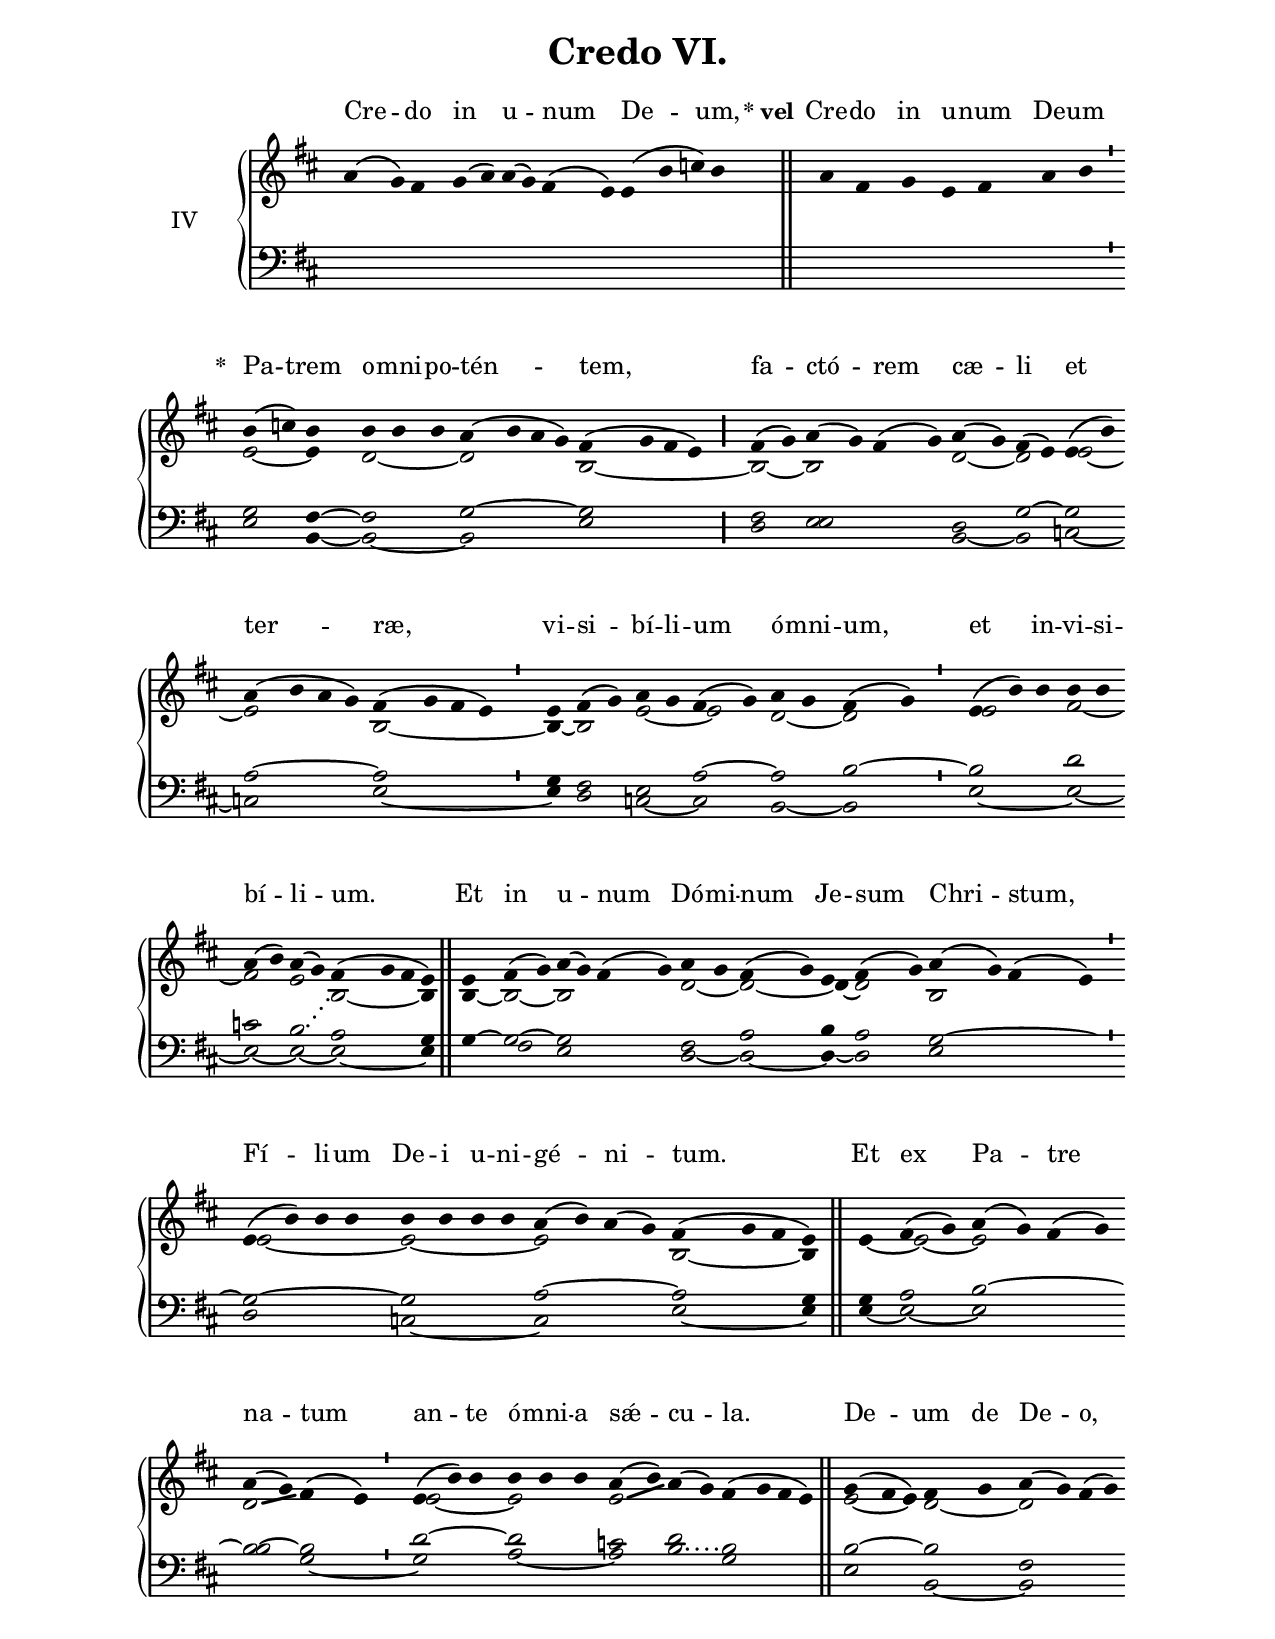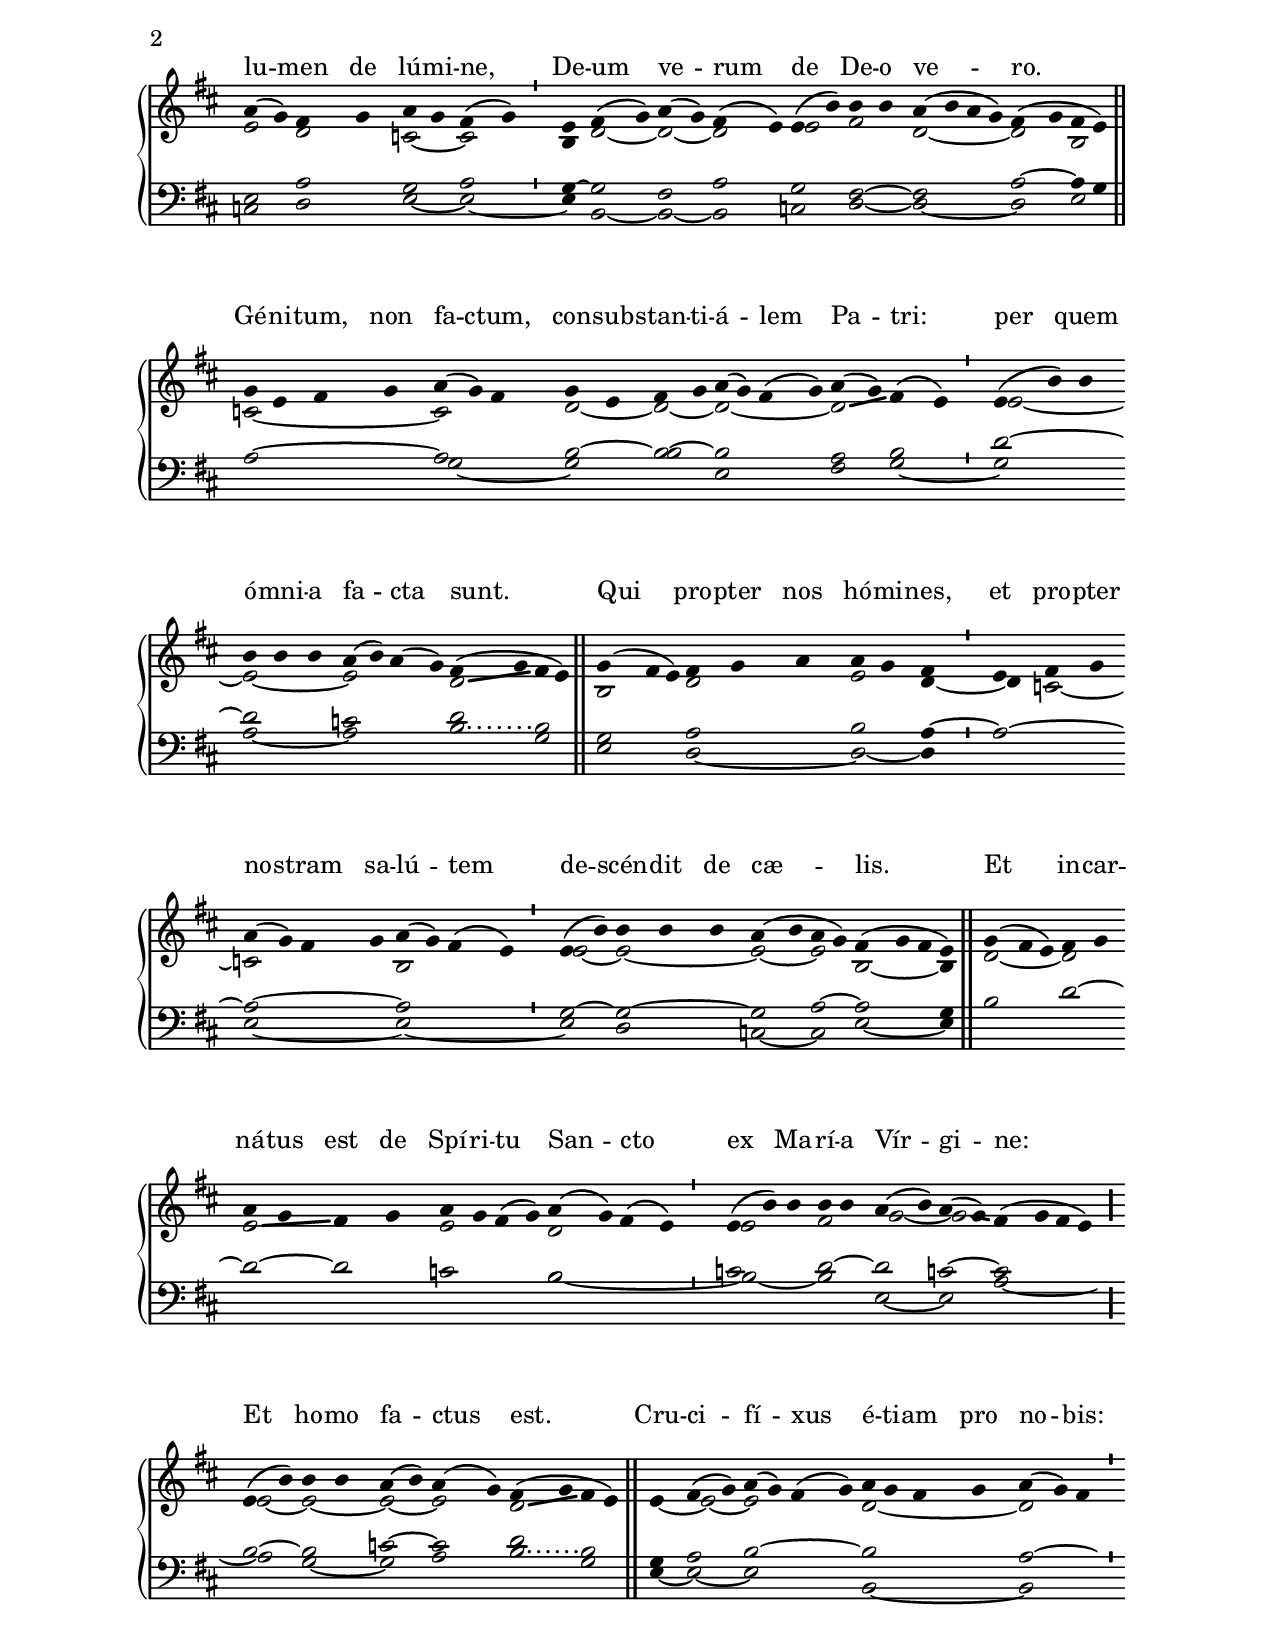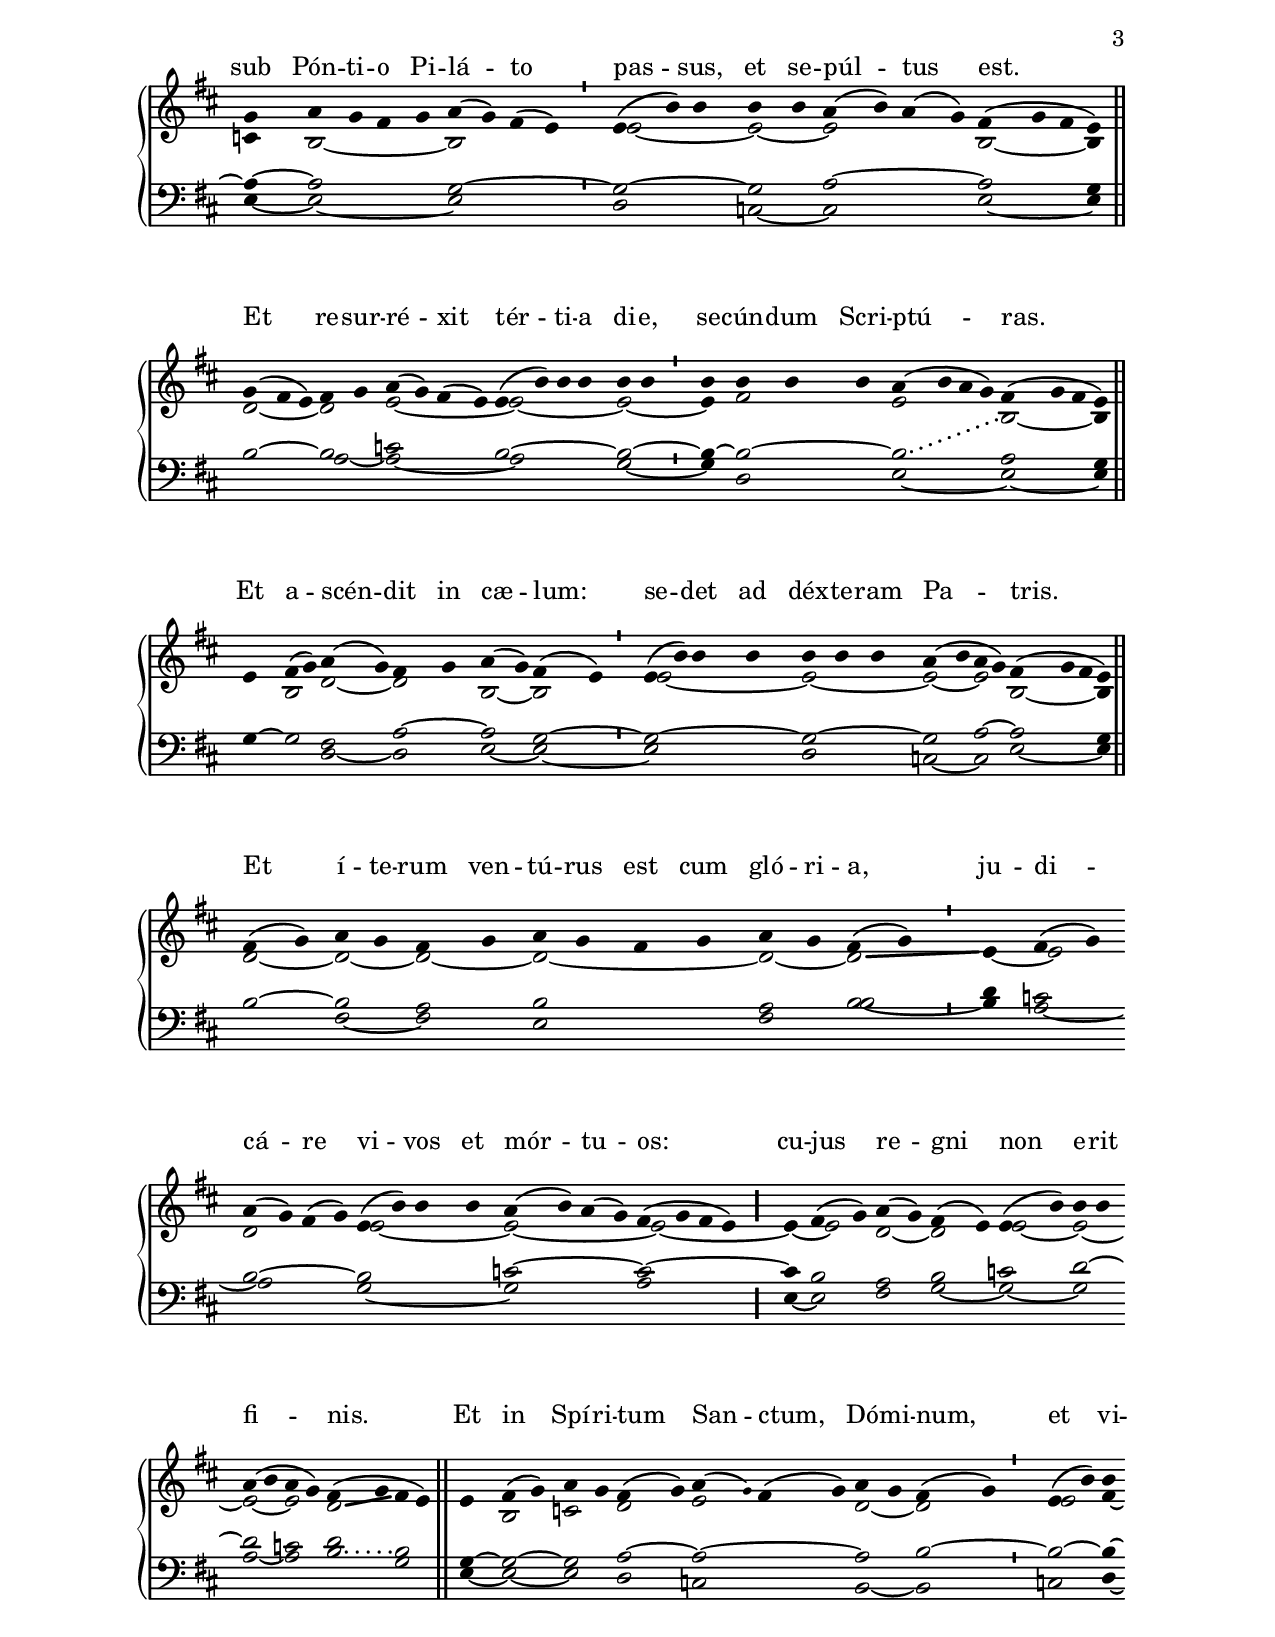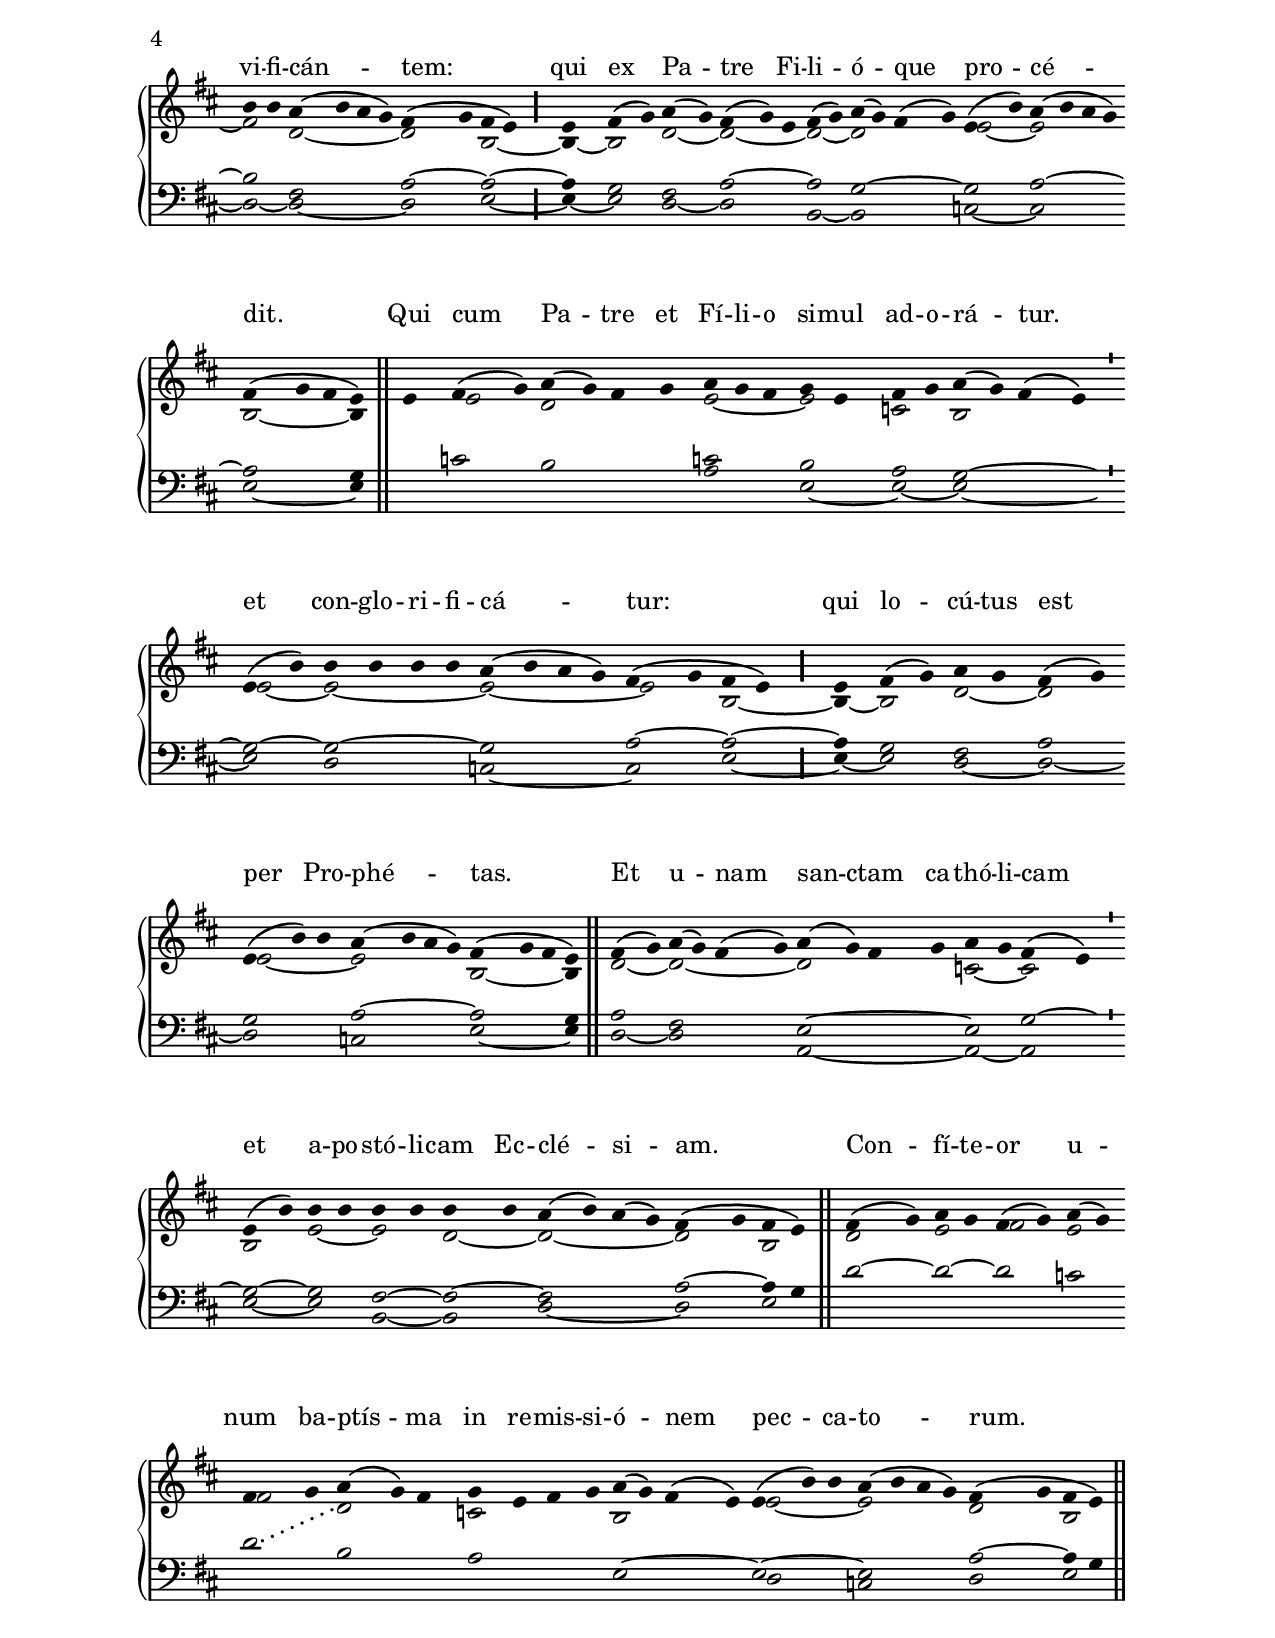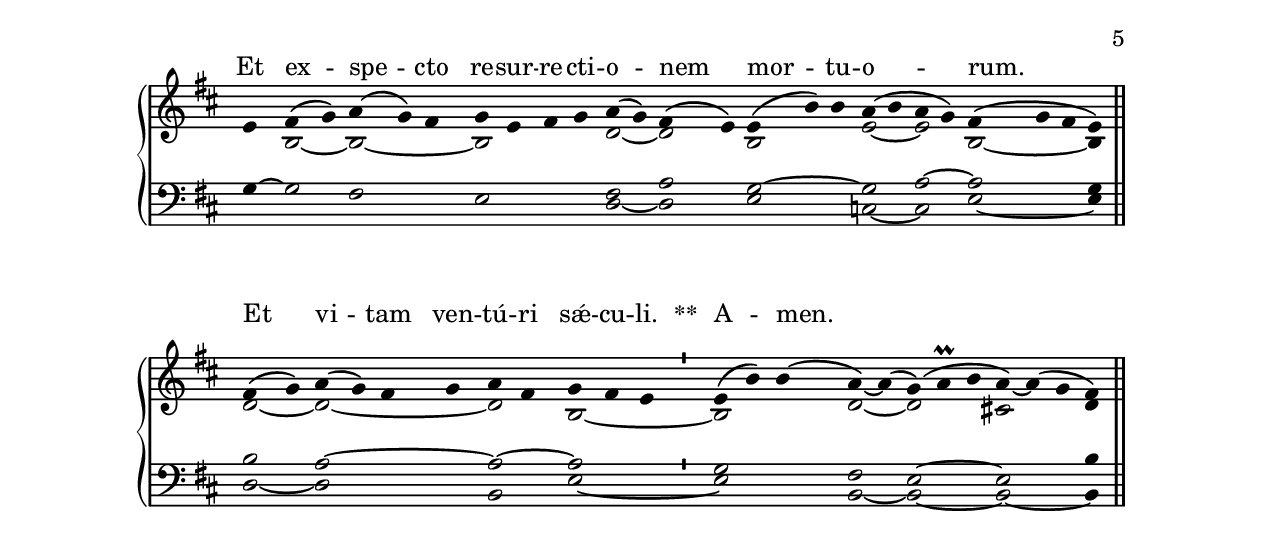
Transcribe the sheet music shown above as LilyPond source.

\version "2.18"
\include "gregorian.ly"
\include "noh2.ily"

%Page reference: page v.158
%(volume.page)

global = {
 \key fis \phrygian
 \cadenzaOn 
 \override Glissando #'thickness = #2.0
}

\header {
  title = \markup \center-column {"Credo VI." \vspace #1 }
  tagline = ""
  composer = ""
}

\paper {
 #(include-special-characters)
  oddHeaderMarkup = \markup \fill-line {
    \line {}
    \center-column {
      \on-the-fly #first-page     " "
      \on-the-fly #not-first-page ""
    }
    \line { \on-the-fly #print-page-number-check-first \fromproperty #'page:page-number-string }
  }
  evenHeaderMarkup = \markup \fill-line {
    \line { \on-the-fly #print-page-number-check-first \fromproperty #'page:page-number-string }
    \center-column { "" }
    \line {}
  }
}

chantText = \lyricmode {
Cre -- do in u -- num De -- um, 
\set stanza = "* vel"
Cre -- do in u -- num De -- um 
\set stanza = " * " Pa -- trem o -- mni -- po -- tén -- tem, 
fa -- ctó -- rem cæ -- li et ter -- ræ, vi -- si -- bí -- li -- um ó -- mni -- um, et in -- vi -- si -- bí -- li -- um. 
Et in u -- num Dó -- mi -- num Je -- sum Chri -- stum, Fí -- li -- um De -- i u -- ni -- gé -- ni -- tum. 
Et ex Pa -- tre na -- tum an -- te ó -- mni -- a sǽ -- cu -- la. 
De -- um de De -- o, lu -- men de lú -- mi -- ne, De -- um ve -- rum de De -- o ve -- ro. 
Gé -- ni -- tum, non fa -- ctum, con -- sub -- stan -- ti -- á -- lem Pa -- tri: per quem ó -- mni -- a fa -- cta sunt. 
Qui pro -- pter nos hó -- mi -- nes, et pro -- pter no -- stram sa -- lú -- tem de -- scén -- dit de cæ -- lis. 
Et in -- car -- ná -- tus est de Spí -- ri -- tu San -- cto ex Ma -- rí -- a Vír -- gi -- ne: 
Et ho -- mo fa -- ctus est. 
Cru -- ci -- fí -- xus é -- ti -- am pro no -- bis: sub Pón -- ti -- o Pi -- lá -- to pas -- sus, et se -- púl -- tus est. 
Et re -- sur -- ré -- xit tér -- ti -- a di -- e, se -- cún -- dum Scri -- ptú -- ras. 
Et a -- scén -- dit in cæ -- lum: se -- det ad déx -- te -- ram Pa -- tris. 
Et í -- te -- rum ven -- tú -- rus est cum gló -- ri -- a, ju -- di -- cá -- re vi -- vos et mór -- tu -- os: 
cu -- jus re -- gni non e -- rit fi -- nis. 
Et in Spí -- ri -- tum San -- ctum, Dó -- mi -- num, et vi -- vi -- fi -- cán -- tem: 
qui ex Pa -- tre Fi -- li -- ó -- que pro -- cé -- dit. 
Qui cum Pa -- tre et Fí -- li -- o si -- mul ad -- o -- rá -- tur. et con -- glo -- ri -- fi -- cá -- tur: 
qui lo -- cú -- tus est per Pro -- phé -- tas. 
Et u -- nam san -- ctam ca -- thó -- li -- cam et a -- po -- stó -- li -- cam Ec -- clé -- si -- am. 
Con -- fí -- te -- or u -- num ba -- ptís -- ma in re -- mis -- si -- ó -- nem pec -- ca -- to -- rum. 
Et ex -- spe -- cto re -- sur -- re -- cti -- o -- nem mor -- tu -- o -- rum. 
Et vi -- tam ven -- tú -- ri sǽ -- cu -- li. 
\set stanza = " ** "  
A -- men. _ _ }

chantMusic = {
\tieDown   a'4 ( g'4) fis'4 g'4 ( a'4) a'4 ( g'4) fis'4 ( e'4)  e'4 ( b'4 c''4) b'4 \finalis
  a'4 fis'4 g'4 e'4 fis'4 a'4 b'4 \divisioMinima
 \forceBreak
  b'4 ( c''4) b'4 b'4 b'4 b'4 a'4 ( b'4 a'4 g'4) fis'4 ( g'4 fis'4 e'4) \divisioMaior
 fis'4 ( g'4) a'4 ( g'4) fis'4 ( g'4) a'4 ( g'4) fis'4 ( e'4) e'4 ( b'4) \forceBreak
 a'4 ( b'4 a'4 g'4) fis'4 ( g'4 fis'4 e'4) \divisioMinima
 e'4 fis'4 ( g'4) a'4 g'4 fis'4 ( g'4) a'4 g'4 fis'4 ( g'4) \divisioMinima
 e'4 ( b'4) b'4 b'4 b'4 \forceBreak
 a'4 ( b'4) a'4 ( g'4) fis'4 ( g'4 fis'4 e'4) \finalis
 e'4 fis'4 ( g'4) a'4 ( g'4) fis'4 ( g'4) a'4 g'4 fis'4 ( g'4) e'4 fis'4 ( g'4) a'4 ( g'4) fis'4 ( e'4) \divisioMinima
 \forceBreak
 e'4 ( b'4) b'4 b'4 b'4 b'4 b'4 b'4 a'4 ( b'4) a'4 ( g'4) fis'4 ( g'4 fis'4 e'4) \finalis
 e'4 fis'4 ( g'4) a'4 ( g'4) fis'4 ( g'4) \forceBreak
 a'4 ( g'4) fis'4 ( e'4) \divisioMinima
 e'4 ( b'4) b'4 b'4 b'4 b'4 a'4 ( b'4) a'4 ( g'4) fis'4 ( g'4 fis'4 e'4) \finalis
 g'4 ( fis'4 e'4) fis'4 g'4 a'4 ( g'4) fis'4 ( g'4) \forceBreak
 a'4 ( g'4) fis'4 g'4 a'4 g'4 fis'4 ( g'4) \divisioMinima
 e'4 fis'4 ( g'4) a'4 ( g'4) fis'4 ( e'4) e'4 ( b'4) b'4 b'4 a'4 ( b'4 a'4 g'4) fis'4 ( g'4 fis'4 e'4) \finalis
 \forceBreak
 g'4 e'4 fis'4 g'4 a'4 ( g'4) fis'4 g'4 e'4 fis'4 g'4 a'4 ( g'4) fis'4 ( g'4) a'4 ( g'4) fis'4 ( e'4) \divisioMinima
 e'4 ( b'4) b'4 \forceBreak
 b'4 b'4 b'4 a'4 ( b'4) a'4 ( g'4) fis'4 ( g'4 fis'4 e'4) \finalis
 g'4 ( fis'4 e'4) fis'4 g'4 a'4 a'4 g'4 fis'4 \divisioMinima
 e'4 fis'4 g'4 \forceBreak
 a'4 ( g'4) fis'4 g'4 a'4 ( g'4) fis'4 ( e'4) \divisioMinima
 e'4 ( b'4) b'4 b'4 b'4 a'4 ( b'4 a'4 g'4) fis'4 ( g'4 fis'4 e'4) \finalis
 g'4 ( fis'4 e'4) fis'4 g'4 \forceBreak
 a'4 g'4 fis'4 g'4 a'4 g'4 fis'4 ( g'4) a'4 ( g'4) fis'4 ( e'4) \divisioMinima
 e'4 ( b'4) b'4 b'4 b'4 a'4 ( b'4) a'4 ( g'4) fis'4 ( g'4 fis'4 e'4) \divisioMaior
 \forceBreak
 e'4 ( b'4) b'4 b'4 a'4 ( b'4) a'4 ( g'4) fis'4 ( g'4 fis'4 e'4) \finalis
 e'4 fis'4 ( g'4) a'4 ( g'4) fis'4 ( g'4) a'4 g'4 fis'4 g'4 a'4 ( g'4) fis'4 \divisioMinima
 \forceBreak
 g'4 a'4 g'4 fis'4 g'4 a'4 ( g'4) fis'4 ( e'4) \divisioMinima
 e'4 ( b'4) b'4 b'4 b'4 a'4 ( b'4) a'4 ( g'4) fis'4 ( g'4 fis'4 e'4) \finalis
 \forceBreak
 g'4 ( fis'4 e'4) fis'4 g'4 a'4 ( g'4) fis'4 ( e'4) e'4 ( b'4) b'4 b'4 b'4 b'4 \divisioMinima
 b'4 b'4 b'4 b'4 a'4 ( b'4 a'4 g'4) fis'4 ( g'4 fis'4 e'4) \finalis
 \forceBreak
 e'4 fis'4 ( g'4) a'4 ( g'4) fis'4 g'4 a'4 ( g'4) fis'4 ( e'4) \divisioMinima
 e'4 ( b'4) b'4 b'4 b'4 b'4 b'4 a'4 ( b'4 a'4 g'4) fis'4 ( g'4 fis'4 e'4) \finalis
 \forceBreak
 fis'4 ( g'4) a'4 g'4 fis'4 g'4 a'4 g'4 fis'4 g'4 a'4 g'4 fis'4 ( g'4) \divisioMinima
 e'4 fis'4 ( g'4) \forceBreak
 a'4 ( g'4) fis'4 ( g'4) e'4 ( b'4) b'4 b'4 a'4 ( b'4) a'4 ( g'4) fis'4 ( g'4 fis'4 e'4) \divisioMaior
 e'4 fis'4 ( g'4) a'4 ( g'4) fis'4 ( e'4) e'4 ( b'4) b'4 b'4 \forceBreak
 a'4 ( b'4 a'4 g'4) fis'4 ( g'4 fis'4 e'4) \finalis
 e'4 fis'4 ( g'4) a'4 g'4 fis'4 ( g'4) a'4 ( \once \tweak #'font-size #-4 g' ) fis'4 ( g'4) a'4 g'4 fis'4 ( g'4) \divisioMinima
 e'4 ( b'4) b'4 \forceBreak
 b'4 b'4 a'4 ( b'4 a'4 g'4) fis'4 ( g'4 fis'4 e'4) \divisioMaior
 e'4 fis'4 ( g'4) a'4 ( g'4) fis'4 ( g'4) e'4 fis'4 ( g'4) a'4 ( g'4) fis'4 ( g'4) e'4 ( b'4) a'4 ( b'4 a'4 g'4) \forceBreak
 fis'4 ( g'4 fis'4 e'4) \finalis
 e'4 fis'4 ( g'4) a'4 ( g'4) fis'4 g'4 a'4 g'4 fis'4 g'4 e'4 fis'4 g'4 a'4 ( g'4) fis'4 ( e'4) \divisioMinima
 \forceBreak
 e'4 ( b'4) b'4 b'4 b'4 b'4 a'4 ( b'4 a'4 g'4) fis'4 ( g'4 fis'4 e'4) \divisioMaior
 e'4 fis'4 ( g'4) a'4 g'4 fis'4 ( g'4) \forceBreak
 e'4 ( b'4) b'4 a'4 ( b'4 a'4 g'4) fis'4 ( g'4 fis'4 e'4) \finalis
 fis'4 ( g'4) a'4 ( g'4) fis'4 ( g'4) a'4 ( g'4) fis'4 g'4 a'4 g'4 fis'4 ( e'4) \divisioMinima
 \forceBreak
 e'4 ( b'4) b'4 b'4 b'4 b'4 b'4 b'4 a'4 ( b'4) a'4 ( g'4) fis'4 ( g'4 fis'4 e'4) \finalis
 fis'4 ( g'4) a'4 g'4 fis'4 ( g'4) a'4 ( g'4) \forceBreak
 fis'4 g'4 a'4 ( g'4) fis'4 g'4 e'4 fis'4 g'4 a'4 ( g'4) fis'4 ( e'4) e'4 ( b'4) b'4 a'4 ( b'4 a'4 g'4) fis'4 ( g'4 fis'4 e'4) \finalis
 \forceBreak
 e'4 fis'4 ( g'4) a'4 ( g'4) fis'4 g'4 e'4 fis'4 g'4 a'4 ( g'4) fis'4 ( e'4) e'4 ( b'4) b'4 a'4 ( b'4 a'4 g'4) fis'4 ( g'4 fis'4 e'4) \finalis
 \forceBreak
 fis'4 ( g'4) a'4 ( g'4) fis'4 g'4 a'4 fis'4 g'4 fis'4 e'4 \divisioMinima
 e'4 ( b'4) b'4 ( a'4) ~ a'4 ( g'4 )(a'\prall b'4 a'4) ~ a'4 ( g'4 fis'4) \finalis

}

altoMusic = {
r2*13/2 r2*7/2 \divisioMinima
e'2 ~ e'4 d'2*3/2 ~ d'2*4/2 b2*4/2 ~ \divisioMaior
b2 ~ b2*4/2 d'2 ~ d'2 e'2 ~ e'2*4/2 b2*4/2 ~ \divisioMinima
b4 ~ b2 e'2 ~ e'2 d'2 ~ d'2 \divisioMinima
e'2*3/2 fis'2 ~ fis'2 e'2 b2*3/2 ~ b4 \finalis
b4 ~ b2 ~ b2*4/2 d'2 ~ d'2 ~ d'4 ~ d'2 b2*4/2 \divisioMinima
e'2*4/2 ~ e'2*4/2 ~ e'2*4/2 b2*3/2 ~ b4 \finalis
e'4 ~ e'2 ~ e'2*4/2 d'2 -\tweak Glissando.Y-offset #-0.8 \glissando fis'4 e'4  \divisioMinima
e'2*3/2 ~ e'2*3/2 e'2 -\tweak Glissando.Y-offset #-0.8 \glissando a'4 g'4 r2*4/2 \finalis
e'2 ~ e'4 d'2 ~ d'2*4/2 e'2 d'2 c'2 ~ c'2 \divisioMinima
b4 d'2 ~ d'2 ~ d'2 e'2 fis'2 d'2*4/2 ~ d'2 b2 \finalis
c'2*4/2 ~ c'2*3/2 d'2 ~ d'2 ~ d'2*4/2 ~ d'2 -\tweak Glissando.Y-offset #-0.8 \glissando fis'4 e'4  \divisioMinima
e'2*3/2 ~ e'2*3/2 ~ e'2*4/2 d'2 -\tweak Glissando.Y-offset #-0.8 \glissando fis'4 e'4  \finalis
b2*3/2 d'2*3/2 e'2 d'4 ~ \divisioMinima
d'4 c'2 ~ c'2*4/2 b2*4/2 \divisioMinima
e'2 ~ e'2*3/2 ~ e'2 ~ e'2 b2*3/2 ~ b4 \finalis
d'2*3/2 ~ d'2 e'2 -\tweak Glissando.Y-offset #-0.8 \glissando fis'4 g'4 e'2*4/2 d'2*4/2 \divisioMinima
e'2*3/2 fis'2 g'2 ~ g'2 -\tweak Glissando.Y-offset #-0.8 \glissando fis'4 g'4 r2 \divisioMaior
e'2 ~ e'2 ~ e'2 ~ e'2 d'2 -\tweak Glissando.Y-offset #-0.8 \glissando fis'4 e'4 \finalis
e'4 ~ e'2 ~ e'2*4/2 d'2*4/2 ~ d'2*3/2 \divisioMinima
c'4 b2*4/2 ~ b2*4/2 \divisioMinima
e'2*3/2 ~ e'2 ~ e'2*4/2 b2*3/2 ~ b4 \finalis
d'2*3/2 ~ d'2 e'2*4/2 ~ e'2*4/2 ~ e'2 ~ \divisioMinima
e'4 fis'2*3/2 e'2*4/2 b2*3/2 ~ b4 \finalis
r4 b2 d'2 ~ d'2 b2 ~ b2 \divisioMinima
e'2*4/2 ~ e'2*3/2 ~ e'2 ~ e'2 b2*3/2 ~ b4 \finalis
d'2 ~ d'2 ~ d'2 ~ d'2*4/2 ~ d'2 ~ d'2 -\tweak Glissando.Y-offset #-0.8 \glissando \divisioMinima
e'4 ~ e'2 d'2*4/2 e'2*4/2 ~ e'2*4/2 ~ e'2*4/2 ~ \divisioMaior
e'4 ~ e'2 d'2 ~ d'2 e'2 ~ e'2 ~ e'2 ~ e'2 d'2 -\tweak Glissando.Y-offset #-0.8 \glissando fis'4 e'4  \finalis
e'4 b2 c'2 d'2 e'2*4/2 d'2 ~ d'2 \divisioMinima
e'2 fis'4 ~ fis'2 d'2*4/2 ~ d'2 b2 ~ \divisioMaior
b4 ~ b2 d'2 ~ d'2*3/2 ~ d'2 ~ d'2*4/2 e'2 ~ e'2*4/2 b2*3/2 ~ b4 \finalis
r4 e'2 d'2*4/2 e'2*3/2 ~ e'2 c'2 b2*4/2 \divisioMinima
e'2 ~ e'2*4/2 ~ e'2*4/2 ~ e'2 b2 ~ \divisioMaior
b4 ~ b2 d'2 ~ d'2 e'2*3/2 ~ e'2*4/2 b2*3/2 ~ b4 \finalis
d'2 ~ d'2*4/2 ~ d'2*4/2 c'2 ~ c'2 \divisioMinima
b2 e'2 ~ e'2 d'2 ~ d'2*4/2 ~ d'2 b2 \finalis
d'2 e'2 fis'2 e'2 fis'2 d'2*3/2 c'2*4/2 b2*4/2 e'2*3/2 ~ e'2*4/2 d'2 b2 \finalis
r4 b2 ~ b2*3/2 ~ b2*4/2 d'2 ~ d'2 b2*3/2 e'2 ~ e'2 b2*3/2 ~ b4 \finalis
d'2 ~ d'2*4/2 ~ d'2 b2*3/2 ~ \divisioMinima
b2*3/2 d'2 ~ d'2*3/2 cis'!2*3/2 d'4 \finalis
}

tenorMusic = {
r2*13/2 r2*7/2 \divisioMinima
g2 fis4 ~ fis2*3/2 g2*4/2 ~ g2*4/2 \divisioMaior
fis2 e2*4/2 d2 g2 ~ g2 a2*4/2 ~ a2*4/2 \divisioMinima
g4 fis2 e2 a2 ~ a2 b2 ~ \divisioMinima
b2*3/2 d'2 c'2 b2 a2*3/2 g4 \finalis
g4 ~ g2 ~ g2*4/2 fis2 a2 b4 a2 g2*4/2 ~ \divisioMinima
g2*4/2 ~ g2*4/2 a2*4/2 ~ a2*3/2 g4 \finalis
g4 a2 b2*4/2 ~ b2 ~ b2 \divisioMinima
d'2*3/2 ~ d'2*3/2 c'2 d'2 b2*4/2 \finalis
b2*3/2 ~ b2 fis2*4/2 e2 a2 g2 a2 \divisioMinima
g4 ~ g2 fis2 a2 g2 fis2 ~ fis2*4/2 a2 ~ a4 g4 \finalis
a2*4/2 ~ a2*3/2 b2 ~ b2 ~ b2*4/2 a2 b2 \divisioMinima
d'2*3/2 ~ d'2*3/2 c'2*4/2 d'2 b2 \finalis
g2*3/2 a2*3/2 b2 a4 ~ \divisioMinima
a2*3/2 ~ a2*4/2 ~ a2*4/2 \divisioMinima
g2 ~ g2*3/2 ~ g2 a2 ~ a2*3/2 g4 \finalis
b2*3/2 d'2 ~ d'2 ~ d'2 c'2*4/2 b2*4/2 \divisioMinima
c'2*3/2 d'2 ~ d'2 c'2 ~ c'2*4/2 \divisioMaior
b2 ~ b2 c'2 ~ c'2 d'2 b2 \finalis
g4 a2 b2*4/2 ~ b2*4/2 a2*3/2 ~ \divisioMinima
a4 ~ a2*4/2 g2*4/2 ~ \divisioMinima
g2*3/2 ~ g2 a2*4/2 ~ a2*3/2 g4 \finalis
b2*3/2 ~ b2 c'2*4/2 b2*4/2 ~ b2 ~ \divisioMinima
b4 ~ b2*3/2 ~ b2*4/2 a2*3/2 g4 \finalis
g4 ~ g2 fis2 a2 ~ a2 g2 ~ \divisioMinima
g2*4/2 ~ g2*3/2 ~ g2 a2 ~ a2*3/2 g4 \finalis
b2 ~ b2 a2 b2*4/2 a2 \shiftRight b2 \divisioMinima
d'4 c'2 b2*4/2 ~ b2*4/2 c'2*4/2 ~ c'2*4/2 ~ \divisioMaior
c'4 b2 a2 b2 c'2 d'2 ~ d'2 c'2 d'2 b2 \finalis
g4 ~ g2 ~ g2 a2 ~ a2*4/2 ~ a2 b2 ~ \divisioMinima
b2 ~ b4 ~ b2 fis2*4/2 a2 ~ a2 ~ \divisioMaior
a4 g2 fis2 a2*3/2 ~ a2 g2*4/2 ~ g2 a2*4/2 ~ a2*3/2 g4 \finalis
r4 c'2 b2*4/2 c'2*3/2 b2 a2 g2*4/2 ~ \divisioMinima
g2 ~ g2*4/2 ~ g2*4/2 a2 ~ a2 ~ \divisioMaior
a4 g2 fis2 a2 g2*3/2 a2*4/2 ~ a2*3/2 g4 \finalis
a2 fis2*4/2 e2*4/2 ~ e2 g2 ~ \divisioMinima
g2 ~ g2 fis2 ~ fis2 ~ fis2*4/2 a2 ~ a4 g4 \finalis
d'2 ~ d'2 ~ d'2 c'2 d'2 b2*3/2 a2*4/2 e2*4/2 ~ e2*3/2 ~ e2*4/2 a2 ~ a4 g4 \finalis
g4 ~ g2 fis2*3/2 e2*4/2 fis2 a2 g2*3/2 ~ g2 a2 ~ a2*3/2 g4 \finalis
b2 a2*4/2 ~ a2 ~ a2*3/2 \divisioMinima
g2*3/2 fis2 e2*3/2 ~ e2*3/2 b4 \finalis
}

bassMusic = {
r2*13/2 r2*7/2 \divisioMinima
e2 b,4 ~ b,2*3/2 ~ b,2*4/2 e2*4/2 \divisioMaior
d2 \shiftRight e2*4/2 b,2 ~ b,2 c2 ~ c2*4/2 e2*4/2 ~ \divisioMinima
e4 d2 c2 ~ c2 b,2 ~ b,2 \divisioMinima
e2*3/2 ~ e2 ~ e2 ~ e2 ~ e2*3/2 ~ e4 \finalis
r4 fis2 e2*4/2 d2 ~ d2 ~ d4 ~ d2 e2*4/2 \divisioMinima
d2*4/2 c2*4/2 ~ c2*4/2 e2*3/2 ~ e4 \finalis
e4 ~ e2 ~ e2*4/2 \shiftRight b2 g2 ~ \divisioMinima
g2*3/2 a2*3/2 ~ a2 b2 g2*4/2 \finalis
e2*3/2 b,2 ~ b,2*4/2 c2 d2 e2 ~ e2 ~ \divisioMinima
e4 b,2 ~ b,2 ~ b,2 c2 d2 ~ d2*4/2 ~ d2 e2 \finalis
r2*4/2 g2*3/2 ~ g2 \shiftRight b2 e2*4/2 fis2 g2 ~ \divisioMinima
g2*3/2 a2*3/2 ~ a2*4/2 b2 g2 \finalis
e2*3/2 d2*3/2 ~ d2 ~ d4 \divisioMinima
r2*3/2 e2*4/2 ~ e2*4/2 ~ \divisioMinima
e2 d2*3/2 c2 ~ c2 e2*3/2 ~ e4 \finalis
r2*13/2 b2*4/2 ~ \divisioMinima
b2*3/2 ~ b2 e2 ~ e2 a2*4/2 ~ \divisioMaior
a2 g2 ~ g2 a2 b2 g2 \finalis
e4 ~ e2 ~ e2*4/2 b,2*4/2 ~ b,2*3/2 \divisioMinima
e4 ~ e2*4/2 ~ e2*4/2 \divisioMinima
d2*3/2 c2 ~ c2*4/2 e2*3/2 ~ e4 \finalis
r2*3/2 a2 ~ a2*4/2 ~ a2*4/2 g2 ~ \divisioMinima
g4 d2*3/2 e2*4/2 ~ e2*3/2 ~ e4 \finalis
r4 r2 d2 ~ d2 e2 ~ e2 ~ \divisioMinima
e2*4/2 d2*3/2 c2 ~ c2 e2*3/2 ~ e4 \finalis
r2 fis2 ~ fis2 e2*4/2 fis2 b2 ~ \divisioMinima
b4 a2 ~ a2*4/2 g2*4/2 ~ g2*4/2 a2*4/2 \divisioMaior
e4 ~ e2 fis2 g2 ~ g2 ~ g2 a2 ~ a2 b2 g2 \finalis
e4 ~ e2 ~ e2 d2 c2*4/2 b,2 ~ b,2 \divisioMinima
c2 d4 ~ d2 ~ d2*4/2 ~ d2 e2 ~ \divisioMaior
e4 ~ e2 d2 ~ d2*3/2 b,2 ~ b,2*4/2 c2 ~ c2*4/2 e2*3/2 ~ e4 \finalis
r2*7/2 a2*3/2 e2 ~ e2 ~ e2*4/2 ~ \divisioMinima
e2 d2*4/2 c2*4/2 ~ c2 e2 ~ \divisioMaior
e4 ~ e2 d2 ~ d2 ~ d2*3/2 c2*4/2 e2*3/2 ~ e4 \finalis
d2 ~ d2*4/2 a,2*4/2 ~ a,2 ~ a,2 \divisioMinima
e2 ~ e2 b,2 ~ b,2 d2*4/2 ~ d2 e2 \finalis
r2*21/2 d2*3/2 c2*4/2 d2 e2 \finalis
r2*10/2 d2 ~ d2 e2*3/2 c2 ~ c2 e2*3/2 ~ e4 \finalis
d2 ~ d2*4/2 b,2 e2*3/2 ~ \divisioMinima
e2*3/2 b,2 ~ b,2*3/2 ~ b,2*3/2 ~ b,4 \finalis
}

voiceLines = {
\voiceLineStyle


s2*72/2
\allowVoiceLineBreak
\voiceLine "down" "up" b2*2/2 b2*1/2


s2*56/2
\allowVoiceLineBreak
\voiceLine "down" "down" b2*2/2 b2*1/2


s2*68/2
\allowVoiceLineBreak
\voiceLine "down" "down" b2*2/2 b2*1/2


s2*72/2
\allowVoiceLineBreak
\voiceLine "down" "down" b2*2/2 b2*1/2


s2*56/2
\allowVoiceLineBreak
\voiceLine "down" "up" b2*4/2 b2*1/2


s2*77/2
\allowVoiceLineBreak
\voiceLine "down" "down" b2*2/2 b2*1/2


s2*141/2
\allowVoiceLineBreak
\voiceLine "down" "up" d'2*2/2 d'2*1/2


}

\score{
  <<
    \new GrandStaff <<
      \set GrandStaff.autoBeaming = ##f
      \set GrandStaff.instrumentName = \markup \center-column {
        ""
        "IV"
      }
      \new Staff = up <<
        \new Voice = "chant" {
          \voiceOne \global \chantMusic
        }
        \new Voice {
          \voiceTwo \global \altoMusic
        }
      >>

      \new Staff = down <<
        \clef bass
        \new Voice {
          \voiceOne \global \tenorMusic
        }
        \new Voice {
          \voiceTwo \global \bassMusic
        }
	\new Voice {
        \voiceThree \global \voiceLines
        }
      >>
    >>
    \new Lyrics \lyricsto chant {
      \chantText
    }
  >>
  \layout{
  }
  \midi{
    \tempo 4 = 125
  }
}
